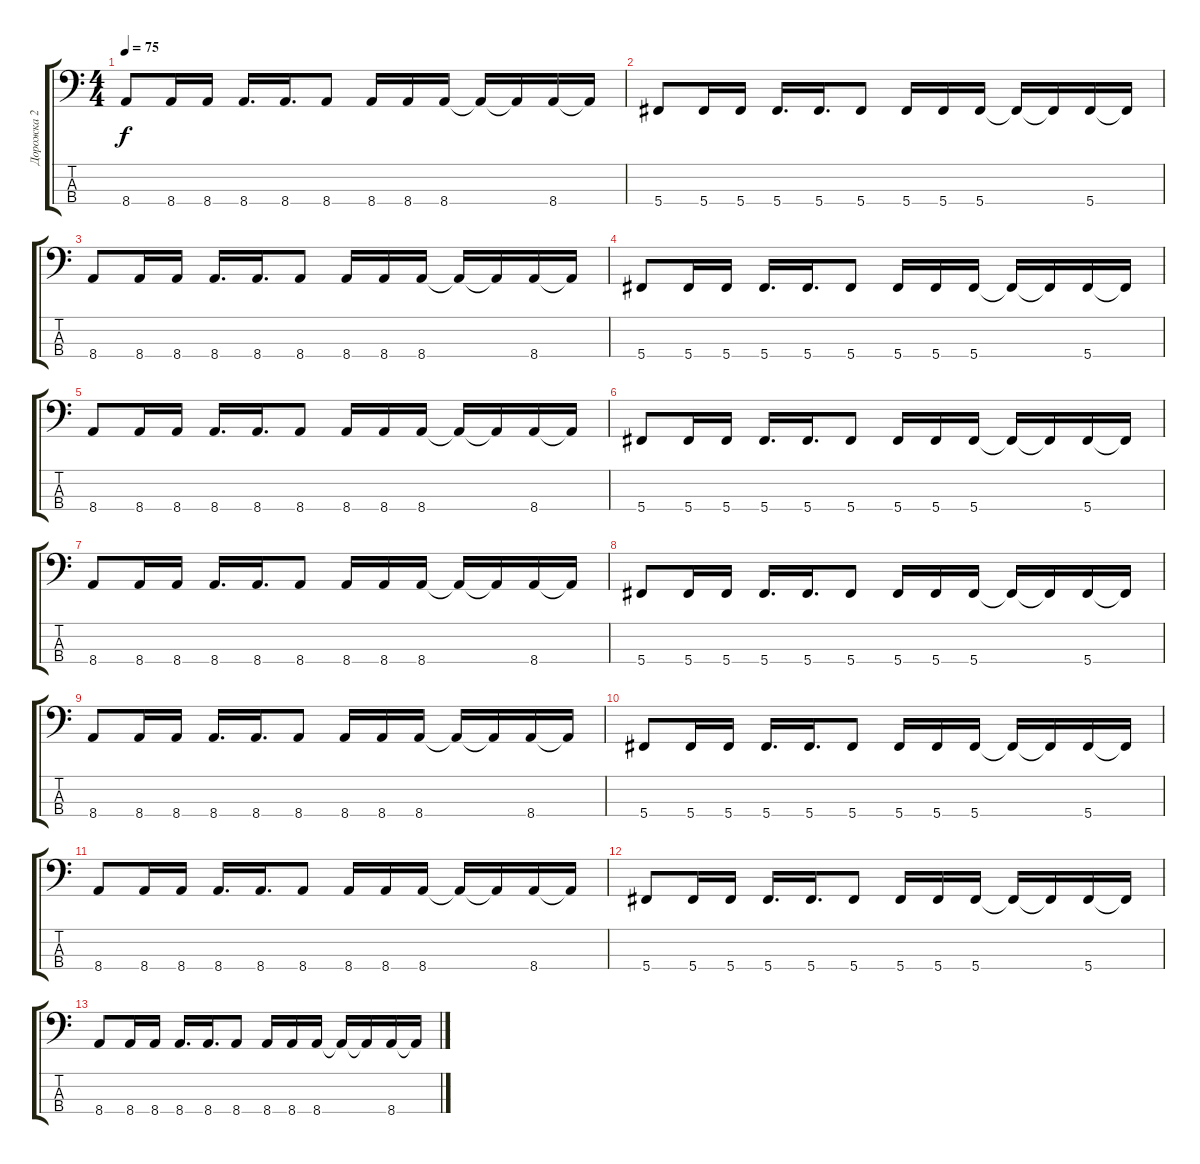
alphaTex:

\track ("Дорожка 2" "Дорожка 2") {instrument electricbassfinger}
\staff {score tabs}
\tuning (Gb2 Db2 Ab1 Db1) {hide}
\ts (4 4)
\tempo 75
\clef f4
\ks c
8.4.8{dy f} 8.4.16 8.4.16 8.4.16{d} 8.4.16{d} 8.4.8 8.4.16 8.4.16 8.4.16 8.4{t}.16 8.4{t}.16 8.4.16 8.4{t}.16 |
5.4.8 5.4.16 5.4.16 5.4.16{d} 5.4.16{d} 5.4.8 5.4.16 5.4.16 5.4.16 5.4{t}.16 5.4{t}.16 5.4.16 5.4{t}.16 |
8.4.8 8.4.16 8.4.16 8.4.16{d} 8.4.16{d} 8.4.8 8.4.16 8.4.16 8.4.16 8.4{t}.16 8.4{t}.16 8.4.16 8.4{t}.16 |
5.4.8 5.4.16 5.4.16 5.4.16{d} 5.4.16{d} 5.4.8 5.4.16 5.4.16 5.4.16 5.4{t}.16 5.4{t}.16 5.4.16 5.4{t}.16 |
8.4.8 8.4.16 8.4.16 8.4.16{d} 8.4.16{d} 8.4.8 8.4.16 8.4.16 8.4.16 8.4{t}.16 8.4{t}.16 8.4.16 8.4{t}.16 |
5.4.8 5.4.16 5.4.16 5.4.16{d} 5.4.16{d} 5.4.8 5.4.16 5.4.16 5.4.16 5.4{t}.16 5.4{t}.16 5.4.16 5.4{t}.16 |
8.4.8 8.4.16 8.4.16 8.4.16{d} 8.4.16{d} 8.4.8 8.4.16 8.4.16 8.4.16 8.4{t}.16 8.4{t}.16 8.4.16 8.4{t}.16 |
5.4.8 5.4.16 5.4.16 5.4.16{d} 5.4.16{d} 5.4.8 5.4.16 5.4.16 5.4.16 5.4{t}.16 5.4{t}.16 5.4.16 5.4{t}.16 |
8.4.8 8.4.16 8.4.16 8.4.16{d} 8.4.16{d} 8.4.8 8.4.16 8.4.16 8.4.16 8.4{t}.16 8.4{t}.16 8.4.16 8.4{t}.16 |
5.4.8 5.4.16 5.4.16 5.4.16{d} 5.4.16{d} 5.4.8 5.4.16 5.4.16 5.4.16 5.4{t}.16 5.4{t}.16 5.4.16 5.4{t}.16 |
8.4.8 8.4.16 8.4.16 8.4.16{d} 8.4.16{d} 8.4.8 8.4.16 8.4.16 8.4.16 8.4{t}.16 8.4{t}.16 8.4.16 8.4{t}.16 |
5.4.8 5.4.16 5.4.16 5.4.16{d} 5.4.16{d} 5.4.8 5.4.16 5.4.16 5.4.16 5.4{t}.16 5.4{t}.16 5.4.16 5.4{t}.16 |
8.4.8 8.4.16 8.4.16 8.4.16{d} 8.4.16{d} 8.4.8 8.4.16 8.4.16 8.4.16 8.4{t}.16 8.4{t}.16 8.4.16 8.4{t}.16
